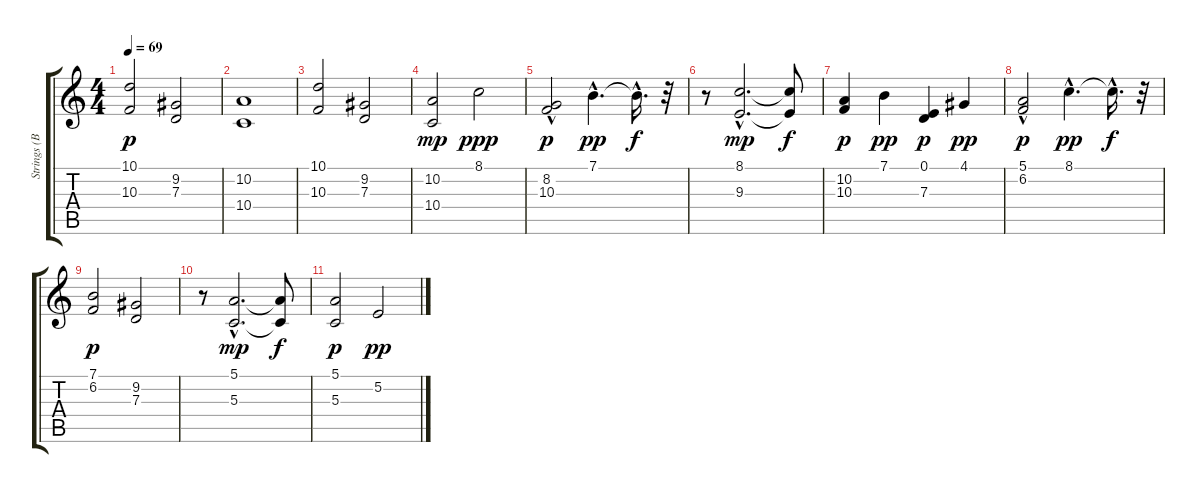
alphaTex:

\track ("Strings (BB)" "Strings (B") {instrument voiceoohs}
\staff {score tabs}
\tuning (E4 B3 G3 D3 A2 E2) {hide}
\ts (4 4)
\tempo 69
\clef g2
\ks c
(10.1 10.3).2{dy p} (9.2 7.3).2 |
(10.2 10.4).1 |
(10.1 10.3).2 (9.2 7.3).2 |
(10.2 10.4).2{dy mp} 8.1.2{dy ppp} |
(8.2{hac} 10.3{hac}).2{dy p} 7.1{hac}.4{d dy pp} 7.1{hac t}.16{d dy f} r.32 |
r.8 (8.1{hac} 9.3{hac}).2{d dy mp} (8.1{t} 9.3{t}).8{dy f} |
(10.2 10.3).4{dy p} 7.1.4{dy pp} (0.1 7.3).4{dy p} 4.1.4{dy pp} |
(5.1{hac} 6.2{hac}).2{dy p} 8.1{hac}.4{d dy pp} 8.1{hac t}.16{d dy f} r.32 |
(7.1 6.2).2{dy p} (9.2 7.3).2 |
r.8 (5.1{hac} 5.3{hac}).2{d dy mp} (5.1{t} 5.3{t}).8{dy f} |
(5.1 5.3).2{dy p} 5.2.2{dy pp}
